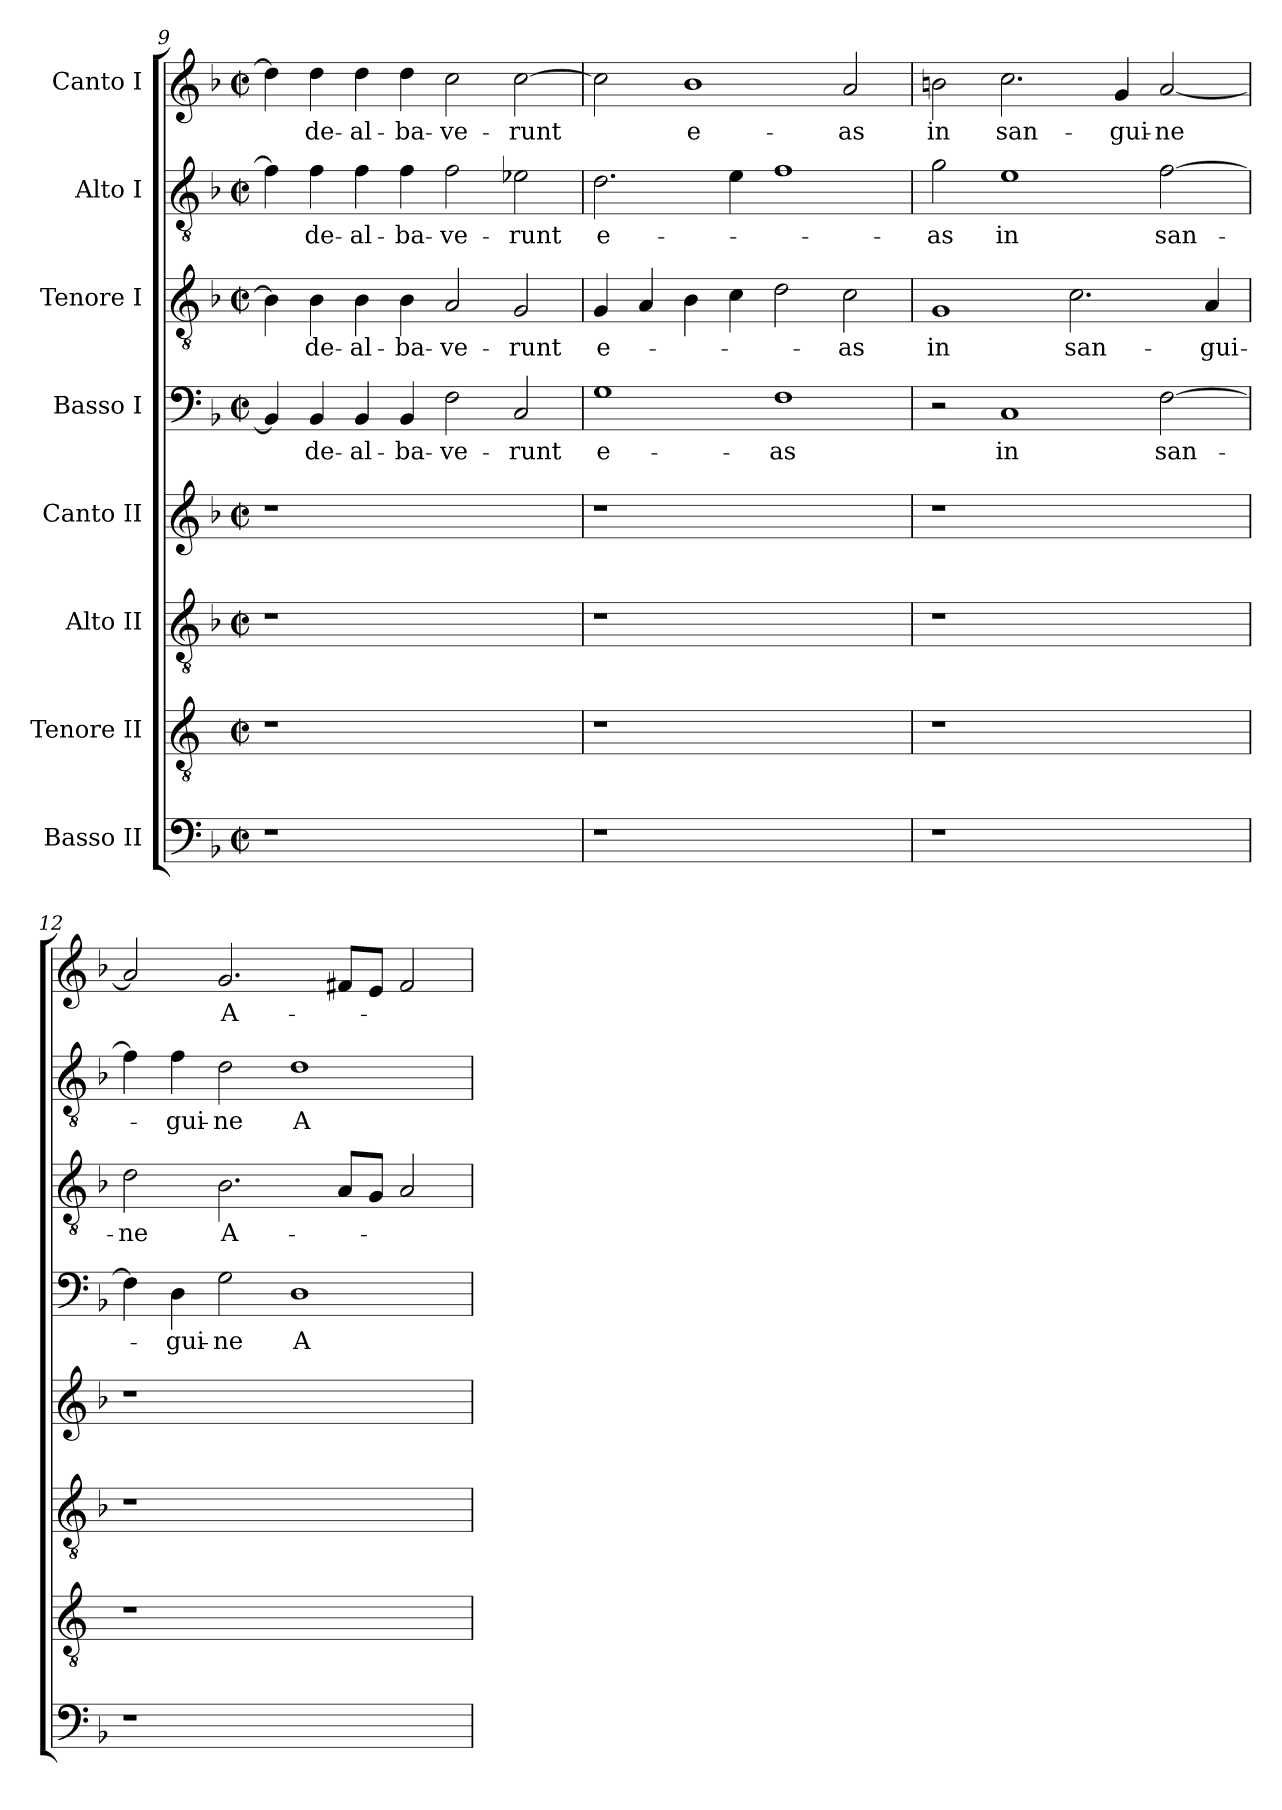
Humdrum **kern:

**kern	**kern	**kern	**kern	**kern	**text	**kern	**text	**kern	**text	**kern	**text
*part8	*part7	*part6	*part5	*part4	*part4	*part3	*part3	*part2	*part2	*part1	*part1
*staff8	*staff7	*staff6	*staff5	*staff4	*staff4	*staff3	*staff3	*staff2	*staff2	*staff1	*staff1
*I"Basso II	*I"Tenore II	*I"Alto II	*I"Canto II	*I"Basso I	*	*I"Tenore I	*	*I"Alto I	*	*I"Canto I	*
*clefF4	*clefGv2	*clefGv2	*clefG2	*clefF4	*	*clefGv2	*	*clefGv2	*	*clefG2	*
*	*ITrd4c7	*	*	*	*	*	*	*	*	*	*
*k[b-]	*k[b-]	*k[b-]	*k[b-]	*k[b-]	*	*k[b-]	*	*k[b-]	*	*k[b-]	*
*d:	*d:	*d:	*d:	*d:	*	*d:	*	*d:	*	*d:	*
*M2/2	*M2/2	*M2/2	*M2/2	*M2/2	*	*M2/2	*	*M2/2	*	*M2/2	*
*met(c|)	*met(c|)	*met(c|)	*met(c|)	*met(c|)	*	*met(c|)	*	*met(c|)	*	*met(c|)	*
=9	=9	=9	=9	=9	=9	=9	=9	=9	=9	=9	=9
1r	1r	1r	1r	4BB-/]	.	4B-\]	.	4f\]	.	4dd\]	.
!	!	!	!	!	!LO:LY:b	!	!LO:LY:b	!	!LO:LY:b	!	!LO:LY:b
.	.	.	.	4BB-/	de-	4B-\	de-	4f\	de-	4dd\	de-
!	!	!	!	!	!LO:LY:b	!	!LO:LY:b	!	!LO:LY:b	!	!LO:LY:b
.	.	.	.	4BB-/	-al-	4B-\	-al-	4f\	-al-	4dd\	-al-
!	!	!	!	!	!LO:LY:b	!	!LO:LY:b	!	!LO:LY:b	!	!LO:LY:b
.	.	.	.	4BB-/	-ba-	4B-\	-ba-	4f\	-ba-	4dd\	-ba-
!	!	!	!	!	!LO:LY:b	!	!LO:LY:b	!	!LO:LY:b	!	!LO:LY:b
1ryy	1ryy	1ryy	1ryy	2F\	-ve-	2A/	-ve-	2f\	-ve-	2cc\	-ve-
!	!	!	!	!	!LO:LY:b	!	!LO:LY:b	!	!LO:LY:b	!	!LO:LY:b
.	.	.	.	2C/	-runt	2G/	-runt	2e-X\	-runt	[2cc\	-runt
=10	=10	=10	=10	=10	=10	=10	=10	=10	=10	=10	=10
!	!	!	!	!	!LO:LY:b	!	!LO:LY:b	!	!LO:LY:b	!	!
1r	1r	1r	1r	1G	e-	4G/	e-	2.d\	e-	2cc\]	.
.	.	.	.	.	.	4A/	.	.	.	.	.
!	!	!	!	!	!	!	!	!	!	!	!LO:LY:b
.	.	.	.	.	.	4B-\	.	.	.	1b-	e-
.	.	.	.	.	.	4c\	.	4e\	.	.	.
!	!	!	!	!	!LO:LY:b	!	!	!	!	!	!
1ryy	1ryy	1ryy	1ryy	1F	-as	2d\	.	1f	.	.	.
!	!	!	!	!	!	!	!LO:LY:b	!	!	!	!LO:LY:b
.	.	.	.	.	.	2c\	-as	.	.	2a/	-as
!!LO:PB:g=z
=11	=11	=11	=11	=11	=11	=11	=11	=11	=11	=11	=11
!	!	!	!	!	!	!	!LO:LY:b	!	!LO:LY:b	!	!LO:LY:b
1r	1r	1r	1r	2r	.	1G	in	2g\	-as	2bn\	in
!	!	!	!	!	!LO:LY:b	!	!	!	!LO:LY:b	!	!LO:LY:b
.	.	.	.	1C	in	.	.	1e	in	2.cc\	san-
!	!	!	!	!	!	!	!LO:LY:b	!	!	!	!
1ryy	1ryy	1ryy	1ryy	.	.	2.c\	san-	.	.	.	.
!	!	!	!	!	!	!	!	!	!	!	!LO:LY:b
.	.	.	.	.	.	.	.	.	.	4g/	-gui-
!	!	!	!	!	!LO:LY:b	!	!	!	!LO:LY:b	!	!LO:LY:b
.	.	.	.	[2F\	san-	.	.	[2f\	san-	[2a/	-ne
!	!	!	!	!	!	!	!LO:LY:b	!	!	!	!
.	.	.	.	.	.	4A/	-gui-	.	.	.	.
=12	=12	=12	=12	=12	=12	=12	=12	=12	=12	=12	=12
!	!	!	!	!	!	!	!LO:LY:b	!	!	!	!
1r	1r	1r	1r	4F\]	.	2d\	-ne	4f\]	.	2a/]	.
!	!	!	!	!	!LO:LY:b	!	!	!	!LO:LY:b	!	!
.	.	.	.	4D\	-gui-	.	.	4f\	-gui-	.	.
!	!	!	!	!	!LO:LY:b	!	!LO:LY:b	!	!LO:LY:b	!	!LO:LY:b
.	.	.	.	2G\	-ne	2.B-\	A-	2d\	-ne	2.g/	A-
!	!	!	!	!	!LO:LY:b	!	!	!	!LO:LY:b	!	!
1ryy	1ryy	1ryy	1ryy	1D	A-	.	.	1d	A-	.	.
.	.	.	.	.	.	8A/L	.	.	.	8f#X/L	.
.	.	.	.	.	.	8G/J	.	.	.	8e/J	.
.	.	.	.	.	.	2A/	.	.	.	2f#/	.
=	=	=	=	=	=	=	=	=	=	=	=
*-	*-	*-	*-	*-	*-	*-	*-	*-	*-	*-	*-
